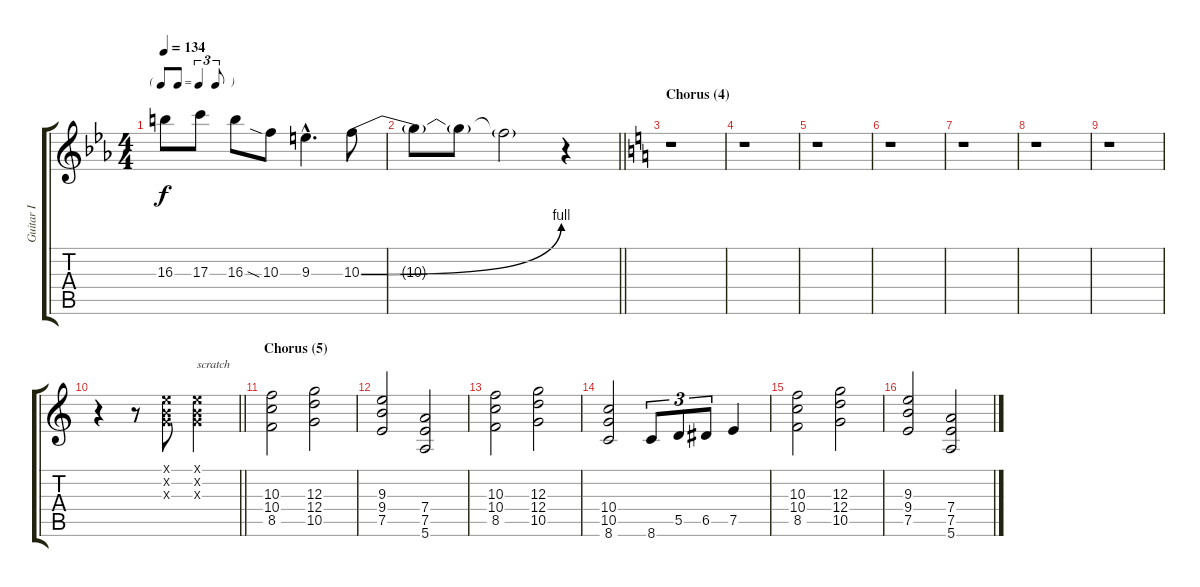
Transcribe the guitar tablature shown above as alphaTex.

\track ("Guitar I" "Guitar I") {instrument distortionguitar}
\staff {score tabs}
\tuning (E4 B3 G3 D3 A2 E2) {hide}
\ts (4 4)
\tf triplet8th
\tempo 134
\clef g2
\ks eb
16.3.8{dy f} 17.3.8 16.3.8 10.3{sia}.8 9.3{hac}.4{d} 10.3{be (bend 0 0 60 4)}.8 |
\barLineRight lightlight
10.3{t}.8 10.3{t}.8 10.3{t}.2 r.4{volume 12 balance 8} |
\section ("" "Chorus (4)")
\ks c
r.1 |
r.1 |
r.1 |
r.1 |
r.1 |
r.1 |
r.1 |
\barLineRight lightlight
r.4 r.8 (0.1{x} 0.2{x} 0.3{x}).8 (0.1{x} 0.2{x} 0.3{x}).2{txt "scratch"} |
\section ("" "Chorus (5)")
(10.3 10.4 8.5).2 (12.3 12.4 10.5).2 |
(9.3 9.4 7.5).2 (7.4 7.5 5.6).2 |
(10.3 10.4 8.5).2 (12.3 12.4 10.5).2 |
(10.4 10.5 8.6).2 8.6.8{tu (3 2)} 5.5.8{tu (3 2)} 6.5.8{tu (3 2)} 7.5.4 |
(10.3 10.4 8.5).2 (12.3 12.4 10.5).2 |
(9.3 9.4 7.5).2 (7.4 7.5 5.6).2
